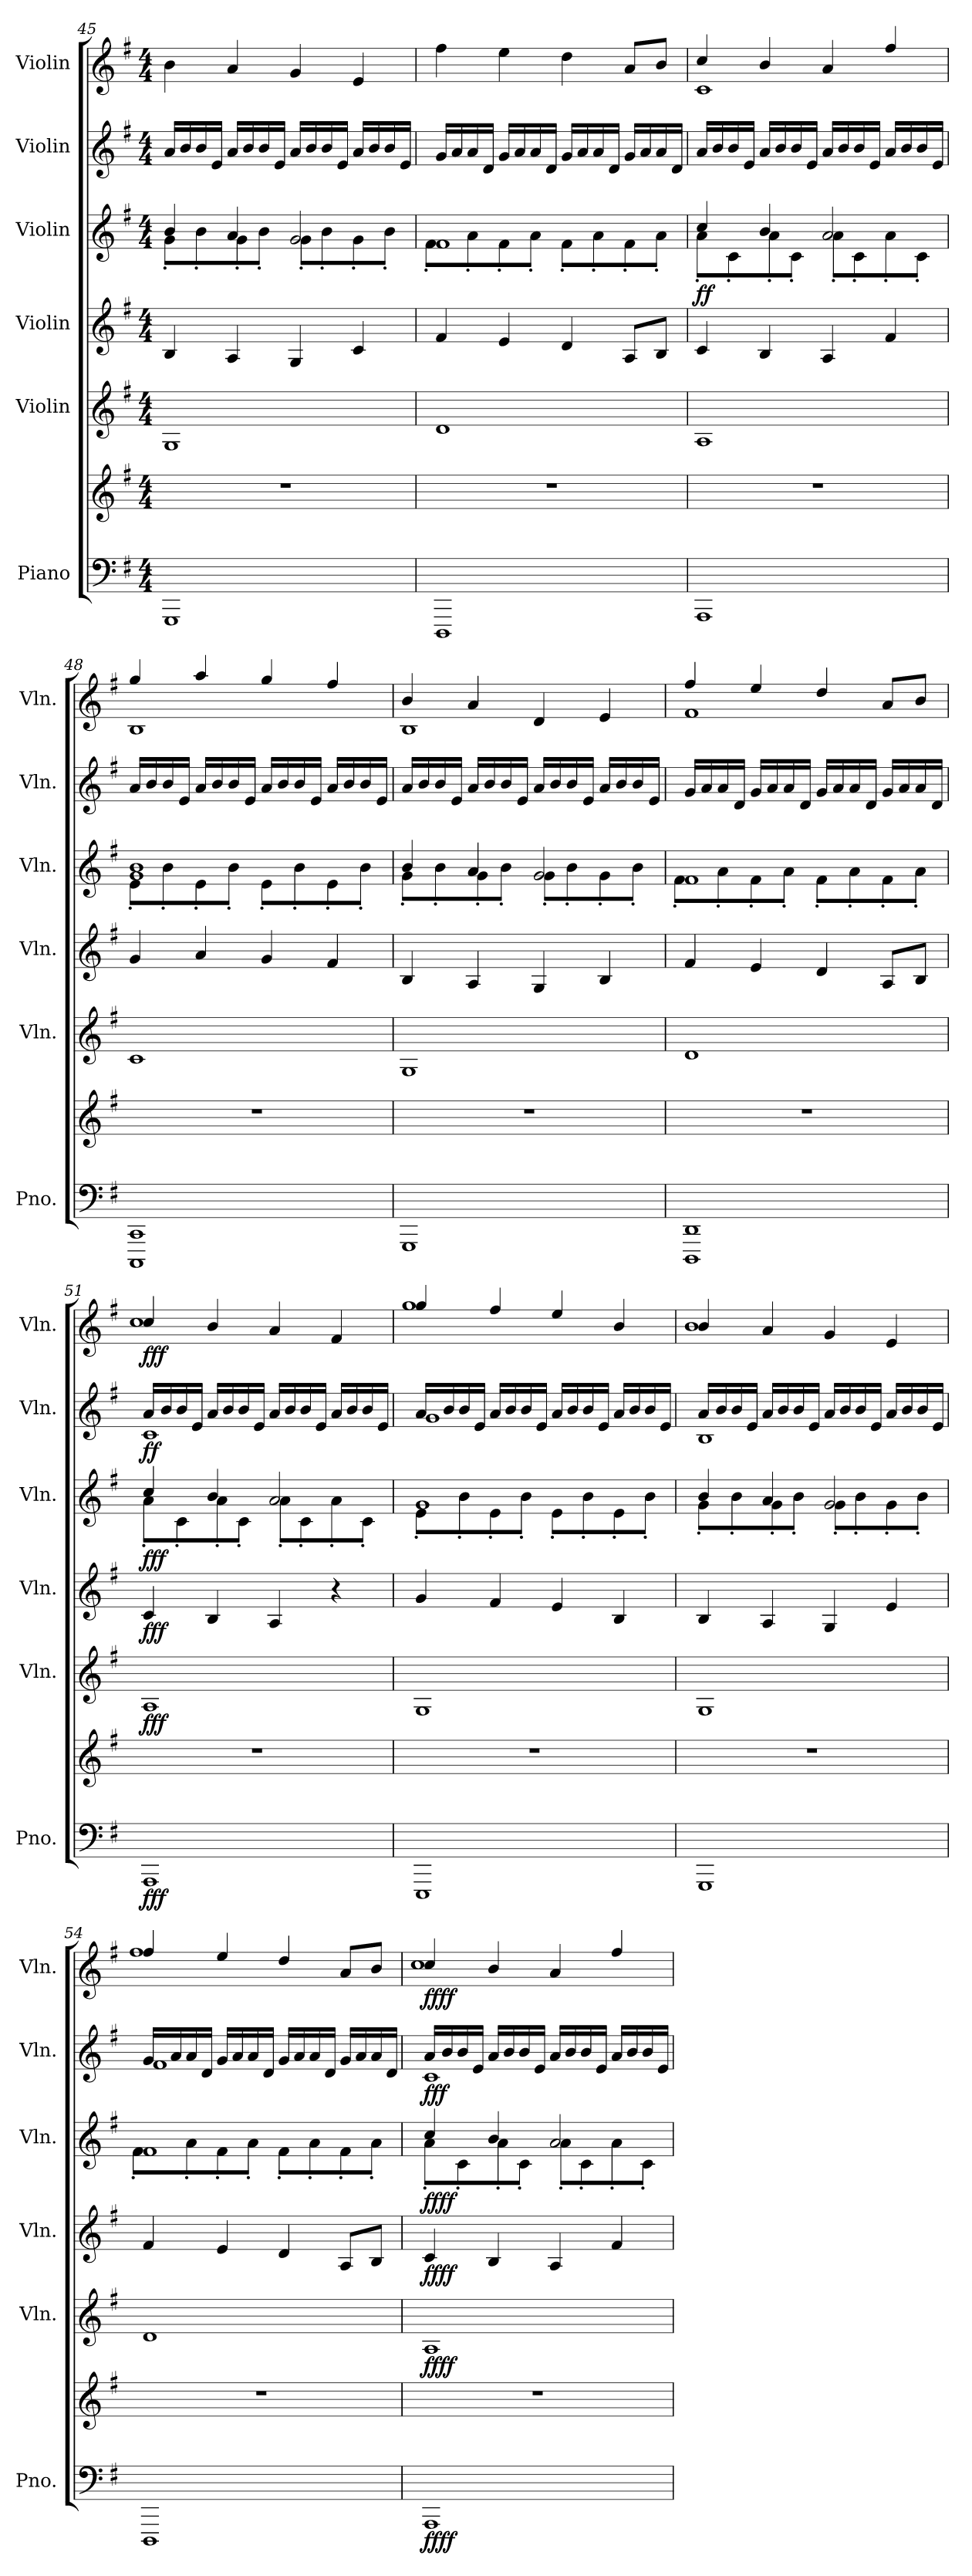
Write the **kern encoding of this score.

**kern	**kern	**dynam	**kern	**dynam	**kern	**dynam	**kern	**dynam	**kern	**dynam	**kern	**dynam
*part6	*part6	*part6	*part5	*part5	*part4	*part4	*part3	*part3	*part2	*part2	*part1	*part1
*staff7	*staff6	*staff6/7	*staff5	*staff5	*staff4	*staff4	*staff3	*staff3	*staff2	*staff2	*staff1	*staff1
*I"Piano	*	*	*I"Violin	*	*I"Violin	*	*I"Violin	*	*I"Violin	*	*I"Violin	*
*I'Pno.	*	*	*I'Vln.	*	*I'Vln.	*	*I'Vln.	*	*I'Vln.	*	*I'Vln.	*
!!LO:PB:g=z
*clefF4	*clefG2	*	*clefG2	*	*clefG2	*	*clefG2	*	*clefG2	*	*clefG2	*
*k[f#]	*k[f#]	*	*k[f#]	*	*k[f#]	*	*k[f#]	*	*k[f#]	*	*k[f#]	*
*M4/4	*M4/4	*	*M4/4	*	*M4/4	*	*M4/4	*	*M4/4	*	*M4/4	*
=45	=45	=45	=45	=45	=45	=45	=45	=45	=45	=45	=45	=45
*	*	*	*	*	*	*	*^	*	*	*	*	*
1GGG	1r	.	1G	.	4B/	.	4b/	8g'\L	.	16a/LL	.	4b\	.
.	.	.	.	.	.	.	.	.	.	16b/	.	.	.
.	.	.	.	.	.	.	.	8b'\	.	16b/	.	.	.
.	.	.	.	.	.	.	.	.	.	16e/JJ	.	.	.
.	.	.	.	.	4A/	.	4a/	8g'\	.	16a/LL	.	4a/	.
.	.	.	.	.	.	.	.	.	.	16b/	.	.	.
.	.	.	.	.	.	.	.	8b'\J	.	16b/	.	.	.
.	.	.	.	.	.	.	.	.	.	16e/JJ	.	.	.
.	.	.	.	.	4G/	.	2g/	8g'\L	.	16a/LL	.	4g/	.
.	.	.	.	.	.	.	.	.	.	16b/	.	.	.
.	.	.	.	.	.	.	.	8b'\	.	16b/	.	.	.
.	.	.	.	.	.	.	.	.	.	16e/JJ	.	.	.
.	.	.	.	.	4c/	.	.	8g'\	.	16a/LL	.	4e/	.
.	.	.	.	.	.	.	.	.	.	16b/	.	.	.
.	.	.	.	.	.	.	.	8b'\J	.	16b/	.	.	.
.	.	.	.	.	.	.	.	.	.	16e/JJ	.	.	.
=46	=46	=46	=46	=46	=46	=46	=46	=46	=46	=46	=46	=46	=46
1DDD	1r	.	1d	.	4f#/	.	1f#	8f#'\L	.	16g/LL	.	4ff#\	.
.	.	.	.	.	.	.	.	.	.	16a/	.	.	.
.	.	.	.	.	.	.	.	8a'\	.	16a/	.	.	.
.	.	.	.	.	.	.	.	.	.	16d/JJ	.	.	.
.	.	.	.	.	4e/	.	.	8f#'\	.	16g/LL	.	4ee\	.
.	.	.	.	.	.	.	.	.	.	16a/	.	.	.
.	.	.	.	.	.	.	.	8a'\J	.	16a/	.	.	.
.	.	.	.	.	.	.	.	.	.	16d/JJ	.	.	.
.	.	.	.	.	4d/	.	.	8f#'\L	.	16g/LL	.	4dd\	.
.	.	.	.	.	.	.	.	.	.	16a/	.	.	.
.	.	.	.	.	.	.	.	8a'\	.	16a/	.	.	.
.	.	.	.	.	.	.	.	.	.	16d/JJ	.	.	.
.	.	.	.	.	8A/L	.	.	8f#'\	.	16g/LL	.	8a/L	.
.	.	.	.	.	.	.	.	.	.	16a/	.	.	.
.	.	.	.	.	8B/J	.	.	8a'\J	.	16a/	.	8b/J	.
.	.	.	.	.	.	.	.	.	.	16d/JJ	.	.	.
!!LO:PB:g=z
=47	=47	=47	=47	=47	=47	=47	=47	=47	=47	=47	=47	=47	=47
*	*	*	*	*	*	*	*	*	*	*	*	*^	*
!	!	!	!	!	!	!	!	!	!LO:DY:b	!	!	!	!	!
1AAA	1r	.	1A	.	4c/	.	4cc/	8a'\L	ff	16a/LL	.	4cc/	1c	.
.	.	.	.	.	.	.	.	.	.	16b/	.	.	.	.
.	.	.	.	.	.	.	.	8c'\	.	16b/	.	.	.	.
.	.	.	.	.	.	.	.	.	.	16e/JJ	.	.	.	.
.	.	.	.	.	4B/	.	4b/	8a'\	.	16a/LL	.	4b/	.	.
.	.	.	.	.	.	.	.	.	.	16b/	.	.	.	.
.	.	.	.	.	.	.	.	8c'\J	.	16b/	.	.	.	.
.	.	.	.	.	.	.	.	.	.	16e/JJ	.	.	.	.
.	.	.	.	.	4A/	.	2a/	8a'\L	.	16a/LL	.	4a/	.	.
.	.	.	.	.	.	.	.	.	.	16b/	.	.	.	.
.	.	.	.	.	.	.	.	8c'\	.	16b/	.	.	.	.
.	.	.	.	.	.	.	.	.	.	16e/JJ	.	.	.	.
.	.	.	.	.	4f#/	.	.	8a'\	.	16a/LL	.	4ff#/	.	.
.	.	.	.	.	.	.	.	.	.	16b/	.	.	.	.
.	.	.	.	.	.	.	.	8c'\J	.	16b/	.	.	.	.
.	.	.	.	.	.	.	.	.	.	16e/JJ	.	.	.	.
=48	=48	=48	=48	=48	=48	=48	=48	=48	=48	=48	=48	=48	=48	=48
1CCC 1CC	1r	.	1c	.	4g/	.	1g 1b	8e'\L	.	16a/LL	.	4gg/	1B	.
.	.	.	.	.	.	.	.	.	.	16b/	.	.	.	.
.	.	.	.	.	.	.	.	8b'\	.	16b/	.	.	.	.
.	.	.	.	.	.	.	.	.	.	16e/JJ	.	.	.	.
.	.	.	.	.	4a/	.	.	8e'\	.	16a/LL	.	4aa/	.	.
.	.	.	.	.	.	.	.	.	.	16b/	.	.	.	.
.	.	.	.	.	.	.	.	8b'\J	.	16b/	.	.	.	.
.	.	.	.	.	.	.	.	.	.	16e/JJ	.	.	.	.
.	.	.	.	.	4g/	.	.	8e'\L	.	16a/LL	.	4gg/	.	.
.	.	.	.	.	.	.	.	.	.	16b/	.	.	.	.
.	.	.	.	.	.	.	.	8b'\	.	16b/	.	.	.	.
.	.	.	.	.	.	.	.	.	.	16e/JJ	.	.	.	.
.	.	.	.	.	4f#/	.	.	8e'\	.	16a/LL	.	4ff#/	.	.
.	.	.	.	.	.	.	.	.	.	16b/	.	.	.	.
.	.	.	.	.	.	.	.	8b'\J	.	16b/	.	.	.	.
.	.	.	.	.	.	.	.	.	.	16e/JJ	.	.	.	.
!!LO:PB:g=z	!!
=49	=49	=49	=49	=49	=49	=49	=49	=49	=49	=49	=49	=49	=49	=49
1GGG	1r	.	1G	.	4B/	.	4b/	8g'\L	.	16a/LL	.	4b/	1B	.
.	.	.	.	.	.	.	.	.	.	16b/	.	.	.	.
.	.	.	.	.	.	.	.	8b'\	.	16b/	.	.	.	.
.	.	.	.	.	.	.	.	.	.	16e/JJ	.	.	.	.
.	.	.	.	.	4A/	.	4a/	8g'\	.	16a/LL	.	4a/	.	.
.	.	.	.	.	.	.	.	.	.	16b/	.	.	.	.
.	.	.	.	.	.	.	.	8b'\J	.	16b/	.	.	.	.
.	.	.	.	.	.	.	.	.	.	16e/JJ	.	.	.	.
.	.	.	.	.	4G/	.	2g/	8g'\L	.	16a/LL	.	4d/	.	.
.	.	.	.	.	.	.	.	.	.	16b/	.	.	.	.
.	.	.	.	.	.	.	.	8b'\	.	16b/	.	.	.	.
.	.	.	.	.	.	.	.	.	.	16e/JJ	.	.	.	.
.	.	.	.	.	4B/	.	.	8g'\	.	16a/LL	.	4e/	.	.
.	.	.	.	.	.	.	.	.	.	16b/	.	.	.	.
.	.	.	.	.	.	.	.	8b'\J	.	16b/	.	.	.	.
.	.	.	.	.	.	.	.	.	.	16e/JJ	.	.	.	.
=50	=50	=50	=50	=50	=50	=50	=50	=50	=50	=50	=50	=50	=50	=50
1DDD 1DD	1r	.	1d	.	4f#/	.	1f#	8f#'\L	.	16g/LL	.	4ff#/	1f#	.
.	.	.	.	.	.	.	.	.	.	16a/	.	.	.	.
.	.	.	.	.	.	.	.	8a'\	.	16a/	.	.	.	.
.	.	.	.	.	.	.	.	.	.	16d/JJ	.	.	.	.
.	.	.	.	.	4e/	.	.	8f#'\	.	16g/LL	.	4ee/	.	.
.	.	.	.	.	.	.	.	.	.	16a/	.	.	.	.
.	.	.	.	.	.	.	.	8a'\J	.	16a/	.	.	.	.
.	.	.	.	.	.	.	.	.	.	16d/JJ	.	.	.	.
.	.	.	.	.	4d/	.	.	8f#'\L	.	16g/LL	.	4dd/	.	.
.	.	.	.	.	.	.	.	.	.	16a/	.	.	.	.
.	.	.	.	.	.	.	.	8a'\	.	16a/	.	.	.	.
.	.	.	.	.	.	.	.	.	.	16d/JJ	.	.	.	.
.	.	.	.	.	8A/L	.	.	8f#'\	.	16g/LL	.	8a/L	.	.
.	.	.	.	.	.	.	.	.	.	16a/	.	.	.	.
.	.	.	.	.	8B/J	.	.	8a'\J	.	16a/	.	8b/J	.	.
.	.	.	.	.	.	.	.	.	.	16d/JJ	.	.	.	.
!!LO:PB:g=z	!!
=51	=51	=51	=51	=51	=51	=51	=51	=51	=51	=51	=51	=51	=51	=51
*	*	*	*	*	*	*	*	*	*	*^	*	*	*	*
!	!	!LO:DY:b=2	!	!LO:DY:b	!	!LO:DY:b	!	!	!LO:DY:b	!	!	!LO:DY:b	!	!	!LO:DY:b
1AAA	1r	fff	1A	fff	4c/	fff	4cc/	8a'\L	fff	16a/LL	1c	ff	4cc/	1cc	fff
.	.	.	.	.	.	.	.	.	.	16b/	.	.	.	.	.
.	.	.	.	.	.	.	.	8c'\	.	16b/	.	.	.	.	.
.	.	.	.	.	.	.	.	.	.	16e/JJ	.	.	.	.	.
.	.	.	.	.	4B/	.	4b/	8a'\	.	16a/LL	.	.	4b/	.	.
.	.	.	.	.	.	.	.	.	.	16b/	.	.	.	.	.
.	.	.	.	.	.	.	.	8c'\J	.	16b/	.	.	.	.	.
.	.	.	.	.	.	.	.	.	.	16e/JJ	.	.	.	.	.
.	.	.	.	.	4A/	.	2a/	8a'\L	.	16a/LL	.	.	4a/	.	.
.	.	.	.	.	.	.	.	.	.	16b/	.	.	.	.	.
.	.	.	.	.	.	.	.	8c'\	.	16b/	.	.	.	.	.
.	.	.	.	.	.	.	.	.	.	16e/JJ	.	.	.	.	.
.	.	.	.	.	4r	.	.	8a'\	.	16a/LL	.	.	4f#/	.	.
.	.	.	.	.	.	.	.	.	.	16b/	.	.	.	.	.
.	.	.	.	.	.	.	.	8c'\J	.	16b/	.	.	.	.	.
.	.	.	.	.	.	.	.	.	.	16e/JJ	.	.	.	.	.
=52	=52	=52	=52	=52	=52	=52	=52	=52	=52	=52	=52	=52	=52	=52	=52
1EEE	1r	.	1G	.	4g/	.	1g	8e'\L	.	16a/LL	1g	.	4gg/	1gg	.
.	.	.	.	.	.	.	.	.	.	16b/	.	.	.	.	.
.	.	.	.	.	.	.	.	8b'\	.	16b/	.	.	.	.	.
.	.	.	.	.	.	.	.	.	.	16e/JJ	.	.	.	.	.
.	.	.	.	.	4f#/	.	.	8e'\	.	16a/LL	.	.	4ff#/	.	.
.	.	.	.	.	.	.	.	.	.	16b/	.	.	.	.	.
.	.	.	.	.	.	.	.	8b'\J	.	16b/	.	.	.	.	.
.	.	.	.	.	.	.	.	.	.	16e/JJ	.	.	.	.	.
.	.	.	.	.	4e/	.	.	8e'\L	.	16a/LL	.	.	4ee/	.	.
.	.	.	.	.	.	.	.	.	.	16b/	.	.	.	.	.
.	.	.	.	.	.	.	.	8b'\	.	16b/	.	.	.	.	.
.	.	.	.	.	.	.	.	.	.	16e/JJ	.	.	.	.	.
.	.	.	.	.	4B/	.	.	8e'\	.	16a/LL	.	.	4b/	.	.
.	.	.	.	.	.	.	.	.	.	16b/	.	.	.	.	.
.	.	.	.	.	.	.	.	8b'\J	.	16b/	.	.	.	.	.
.	.	.	.	.	.	.	.	.	.	16e/JJ	.	.	.	.	.
!!LO:PB:g=z	!!
=53	=53	=53	=53	=53	=53	=53	=53	=53	=53	=53	=53	=53	=53	=53	=53
1GGG	1r	.	1G	.	4B/	.	4b/	8g'\L	.	16a/LL	1B	.	4b/	1b	.
.	.	.	.	.	.	.	.	.	.	16b/	.	.	.	.	.
.	.	.	.	.	.	.	.	8b'\	.	16b/	.	.	.	.	.
.	.	.	.	.	.	.	.	.	.	16e/JJ	.	.	.	.	.
.	.	.	.	.	4A/	.	4a/	8g'\	.	16a/LL	.	.	4a/	.	.
.	.	.	.	.	.	.	.	.	.	16b/	.	.	.	.	.
.	.	.	.	.	.	.	.	8b'\J	.	16b/	.	.	.	.	.
.	.	.	.	.	.	.	.	.	.	16e/JJ	.	.	.	.	.
.	.	.	.	.	4G/	.	2g/	8g'\L	.	16a/LL	.	.	4g/	.	.
.	.	.	.	.	.	.	.	.	.	16b/	.	.	.	.	.
.	.	.	.	.	.	.	.	8b'\	.	16b/	.	.	.	.	.
.	.	.	.	.	.	.	.	.	.	16e/JJ	.	.	.	.	.
.	.	.	.	.	4e/	.	.	8g'\	.	16a/LL	.	.	4e/	.	.
.	.	.	.	.	.	.	.	.	.	16b/	.	.	.	.	.
.	.	.	.	.	.	.	.	8b'\J	.	16b/	.	.	.	.	.
.	.	.	.	.	.	.	.	.	.	16e/JJ	.	.	.	.	.
=54	=54	=54	=54	=54	=54	=54	=54	=54	=54	=54	=54	=54	=54	=54	=54
1DDD	1r	.	1d	.	4f#/	.	1f#	8f#'\L	.	16g/LL	1f#	.	4ff#/	1ff#	.
.	.	.	.	.	.	.	.	.	.	16a/	.	.	.	.	.
.	.	.	.	.	.	.	.	8a'\	.	16a/	.	.	.	.	.
.	.	.	.	.	.	.	.	.	.	16d/JJ	.	.	.	.	.
.	.	.	.	.	4e/	.	.	8f#'\	.	16g/LL	.	.	4ee/	.	.
.	.	.	.	.	.	.	.	.	.	16a/	.	.	.	.	.
.	.	.	.	.	.	.	.	8a'\J	.	16a/	.	.	.	.	.
.	.	.	.	.	.	.	.	.	.	16d/JJ	.	.	.	.	.
.	.	.	.	.	4d/	.	.	8f#'\L	.	16g/LL	.	.	4dd/	.	.
.	.	.	.	.	.	.	.	.	.	16a/	.	.	.	.	.
.	.	.	.	.	.	.	.	8a'\	.	16a/	.	.	.	.	.
.	.	.	.	.	.	.	.	.	.	16d/JJ	.	.	.	.	.
.	.	.	.	.	8A/L	.	.	8f#'\	.	16g/LL	.	.	8a/L	.	.
.	.	.	.	.	.	.	.	.	.	16a/	.	.	.	.	.
.	.	.	.	.	8B/J	.	.	8a'\J	.	16a/	.	.	8b/J	.	.
.	.	.	.	.	.	.	.	.	.	16d/JJ	.	.	.	.	.
!!LO:PB:g=z	!!
=55	=55	=55	=55	=55	=55	=55	=55	=55	=55	=55	=55	=55	=55	=55	=55
!	!	!LO:DY:b=2	!	!LO:DY:b	!	!LO:DY:b	!	!	!LO:DY:b	!	!	!LO:DY:b	!	!	!LO:DY:b
1AAA	1r	ffff	1A	ffff	4c/	ffff	4cc/	8a'\L	ffff	16a/LL	1c	fff	4cc/	1cc	ffff
.	.	.	.	.	.	.	.	.	.	16b/	.	.	.	.	.
.	.	.	.	.	.	.	.	8c'\	.	16b/	.	.	.	.	.
.	.	.	.	.	.	.	.	.	.	16e/JJ	.	.	.	.	.
.	.	.	.	.	4B/	.	4b/	8a'\	.	16a/LL	.	.	4b/	.	.
.	.	.	.	.	.	.	.	.	.	16b/	.	.	.	.	.
.	.	.	.	.	.	.	.	8c'\J	.	16b/	.	.	.	.	.
.	.	.	.	.	.	.	.	.	.	16e/JJ	.	.	.	.	.
.	.	.	.	.	4A/	.	2a/	8a'\L	.	16a/LL	.	.	4a/	.	.
.	.	.	.	.	.	.	.	.	.	16b/	.	.	.	.	.
.	.	.	.	.	.	.	.	8c'\	.	16b/	.	.	.	.	.
.	.	.	.	.	.	.	.	.	.	16e/JJ	.	.	.	.	.
.	.	.	.	.	4f#/	.	.	8a'\	.	16a/LL	.	.	4ff#/	.	.
.	.	.	.	.	.	.	.	.	.	16b/	.	.	.	.	.
.	.	.	.	.	.	.	.	8c'\J	.	16b/	.	.	.	.	.
.	.	.	.	.	.	.	.	.	.	16e/JJ	.	.	.	.	.
*	*	*	*	*	*	*	*v	*v	*	*	*	*	*v	*v	*
*	*	*	*	*	*	*	*	*	*v	*v	*	*	*
=	=	=	=	=	=	=	=	=	=	=	=	=
*-	*-	*-	*-	*-	*-	*-	*-	*-	*-	*-	*-	*-
